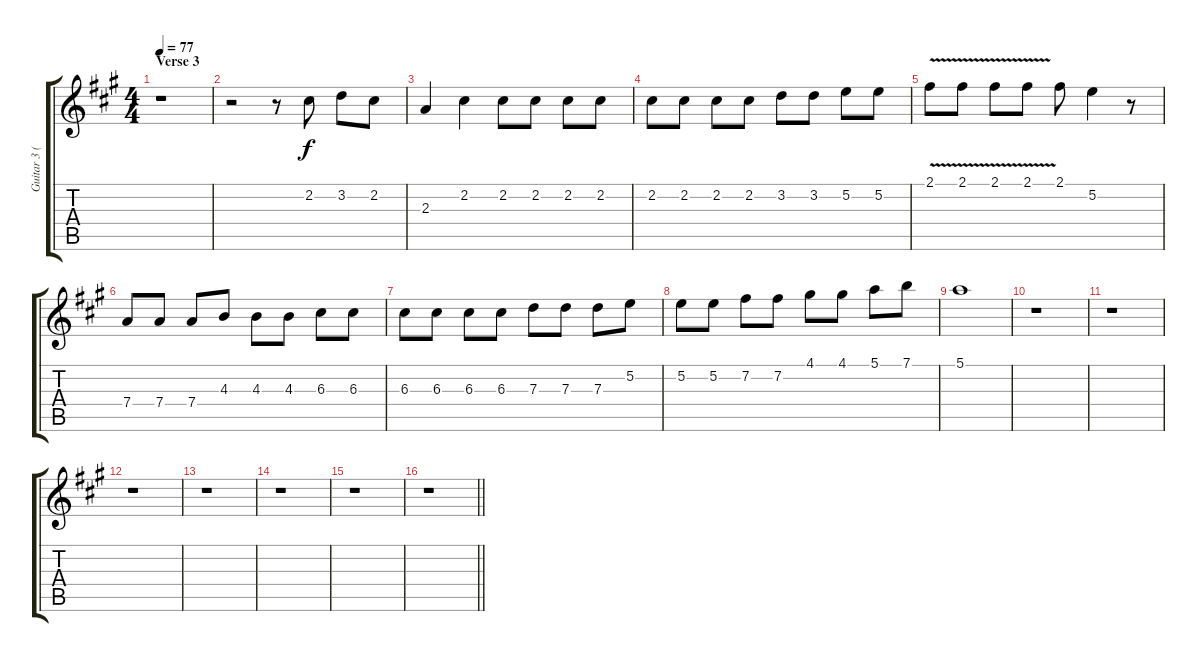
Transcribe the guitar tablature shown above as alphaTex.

\track ("Guitar 3 (Lead)" "Guitar 3 (") {instrument overdrivenguitar}
\staff {score tabs}
\tuning (E4 B3 G3 D3 A2 E2) {hide}
\ts (4 4)
\section ("" "Verse 3")
\tempo 77
\clef g2
\ks a
r.1{dy f} |
r.2 r.8 2.2.8 3.2.8 2.2.8 |
2.3.4 2.2.4 2.2.8 2.2.8 2.2.8 2.2.8 |
2.2.8 2.2.8 2.2.8 2.2.8 3.2.8 3.2.8 5.2.8 5.2.8 |
2.1{v}.8 2.1{v}.8 2.1{v}.8 2.1{v}.8 2.1.8 5.2.4 r.8 |
7.4.8 7.4.8 7.4.8 4.3.8 4.3.8 4.3.8 6.3.8 6.3.8 |
6.3.8 6.3.8 6.3.8 6.3.8 7.3.8 7.3.8 7.3.8 5.2.8 |
5.2.8 5.2.8 7.2.8 7.2.8 4.1.8 4.1.8 5.1.8 7.1.8 |
5.1.1 |
r.1 |
r.1 |
r.1 |
r.1 |
r.1 |
r.1 |
\barLineRight lightlight
r.1
